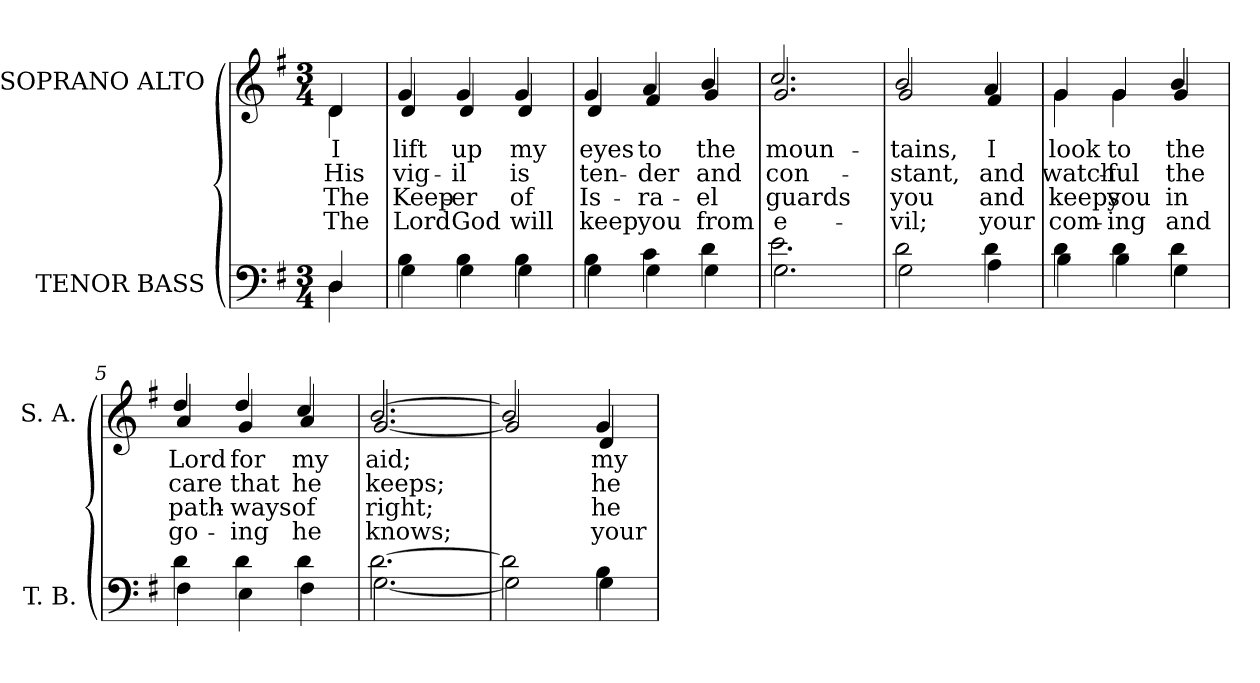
**kern	**kern	**text	**text	**text	**text
*part2	*part1	*part1	*part1	*part1	*part1
*staff2	*staff1	*staff1	*staff1	*staff1	*staff1
*I"TENOR BASS	*I"SOPRANO ALTO	*	*	*	*
*I'T. B.	*I'S. A.	*	*	*	*
!!LO:PB:g=z
*clefF4	*clefG2	*	*	*	*
*k[f#]	*k[f#]	*	*	*	*
*G:	*G:	*	*	*	*
*M3/4	*M3/4	*	*	*	*
=	=	=	=	=	=
*^	*	*	*	*	*
!	!	!LO:TX:b:cj:t=4	!	!	!	!
!	!	!LO:TX:b:cj:t=3	!	!	!	!
!	!	!LO:TX:b:cj:t=2	!	!	!	!
!	!	!LO:TX:b:cj:t=1	!	!	!	!
!	!	!	!LO:LY:b:color=#000000	!LO:LY:b:color=#000000	!LO:LY:b:color=#000000	!LO:LY:b:color=#000000
*	*	*^	*	*	*	*
4Di/	4Di\	4di/	4di\	I	His	The	The
=	=	=	=	=	=	=	=
!	!	!	!	!LO:LY:b:color=#000000	!LO:LY:b:color=#000000	!LO:LY:b:color=#000000	!LO:LY:b:color=#000000
4Bi\	4Gi\	4gi/	4di/	lift	vig-	Keep-	Lord
!	!	!	!	!LO:LY:b:color=#000000	!LO:LY:b:color=#000000	!LO:LY:b:color=#000000	!LO:LY:b:color=#000000
4Bi\	4Gi\	4gi/	4di/	up	-il	-er	God
!	!	!	!	!LO:LY:b:color=#000000	!LO:LY:b:color=#000000	!LO:LY:b:color=#000000	!LO:LY:b:color=#000000
4Bi\	4Gi\	4gi/	4di/	my	is	of	will
=1	=1	=1	=1	=1	=1	=1	=1
!	!	!	!	!LO:LY:b:color=#000000	!LO:LY:b:color=#000000	!LO:LY:b:color=#000000	!LO:LY:b:color=#000000
4Bi\	4Gi\	4gi/	4di/	eyes	ten-	Is-	keep
!	!	!	!	!LO:LY:b:color=#000000	!LO:LY:b:color=#000000	!LO:LY:b:color=#000000	!LO:LY:b:color=#000000
4ci\	4Gi\	4ai/	4f#i/	to	-der	-ra-	you
!	!	!	!	!LO:LY:b:color=#000000	!LO:LY:b:color=#000000	!LO:LY:b:color=#000000	!LO:LY:b:color=#000000
4di\	4Gi\	4bi/	4gi/	the	and	-el	from
=2	=2	=2	=2	=2	=2	=2	=2
!	!	!	!	!LO:LY:b:color=#000000	!LO:LY:b:color=#000000	!LO:LY:b:color=#000000	!LO:LY:b:color=#000000
2.ei\	2.Gi\	2.cci/	2.gi/	moun-	con-	guards	e-
=3	=3	=3	=3	=3	=3	=3	=3
!	!	!	!	!LO:LY:b:color=#000000	!LO:LY:b:color=#000000	!LO:LY:b:color=#000000	!LO:LY:b:color=#000000
2di\	2Gi\	2bi/	2gi/	-tains,	-stant,	you	-vil;
!	!	!	!	!LO:LY:b:color=#000000	!LO:LY:b:color=#000000	!LO:LY:b:color=#000000	!LO:LY:b:color=#000000
4di\	4Ai\	4ai/	4f#i/	I	and	and	your
=4	=4	=4	=4	=4	=4	=4	=4
!	!	!	!	!LO:LY:b:color=#000000	!LO:LY:b:color=#000000	!LO:LY:b:color=#000000	!LO:LY:b:color=#000000
4di\	4Bi\	4gi/	4gi\	look	watch-	keeps	com-
!	!	!	!	!LO:LY:b:color=#000000	!LO:LY:b:color=#000000	!LO:LY:b:color=#000000	!LO:LY:b:color=#000000
4di\	4Bi\	4gi/	4gi\	to	-ful	you	-ing
!	!	!	!	!LO:LY:b:color=#000000	!LO:LY:b:color=#000000	!LO:LY:b:color=#000000	!LO:LY:b:color=#000000
4di\	4Gi\	4bi/	4gi/	the	the	in	and
!!LO:LB:g=z	!!
=5	=5	=5	=5	=5	=5	=5	=5
!	!	!	!	!LO:LY:b:color=#000000	!LO:LY:b:color=#000000	!LO:LY:b:color=#000000	!LO:LY:b:color=#000000
4di\	4F#i\	4ddi/	4ai/	Lord	care	path-	go-
!	!	!	!	!LO:LY:b:color=#000000	!LO:LY:b:color=#000000	!LO:LY:b:color=#000000	!LO:LY:b:color=#000000
4di\	4Ei\	4ddi/	4gi/	for	that	-ways	-ing
!	!	!	!	!LO:LY:b:color=#000000	!LO:LY:b:color=#000000	!LO:LY:b:color=#000000	!LO:LY:b:color=#000000
4di\	4F#i\	4cci/	4ai/	my	he	of	he
=6	=6	=6	=6	=6	=6	=6	=6
!	!	!	!	!LO:LY:b:color=#000000	!LO:LY:b:color=#000000	!LO:LY:b:color=#000000	!LO:LY:b:color=#000000
[2.di\	[2.Gi\	[2.bi/	[2.gi/	aid;	keeps;	right;	knows;
=7	=7	=7	=7	=7	=7	=7	=7
2di\]	2Gi\]	2bi/]	2gi/]	.	.	.	.
!	!	!	!	!LO:LY:b:color=#000000	!LO:LY:b:color=#000000	!LO:LY:b:color=#000000	!LO:LY:b:color=#000000
4Bi\	4Gi\	4gi/	4di/	my	he	he	your
*v	*v	*	*	*	*	*	*
*	*v	*v	*	*	*	*
=	=	=	=	=	=
*-	*-	*-	*-	*-	*-
